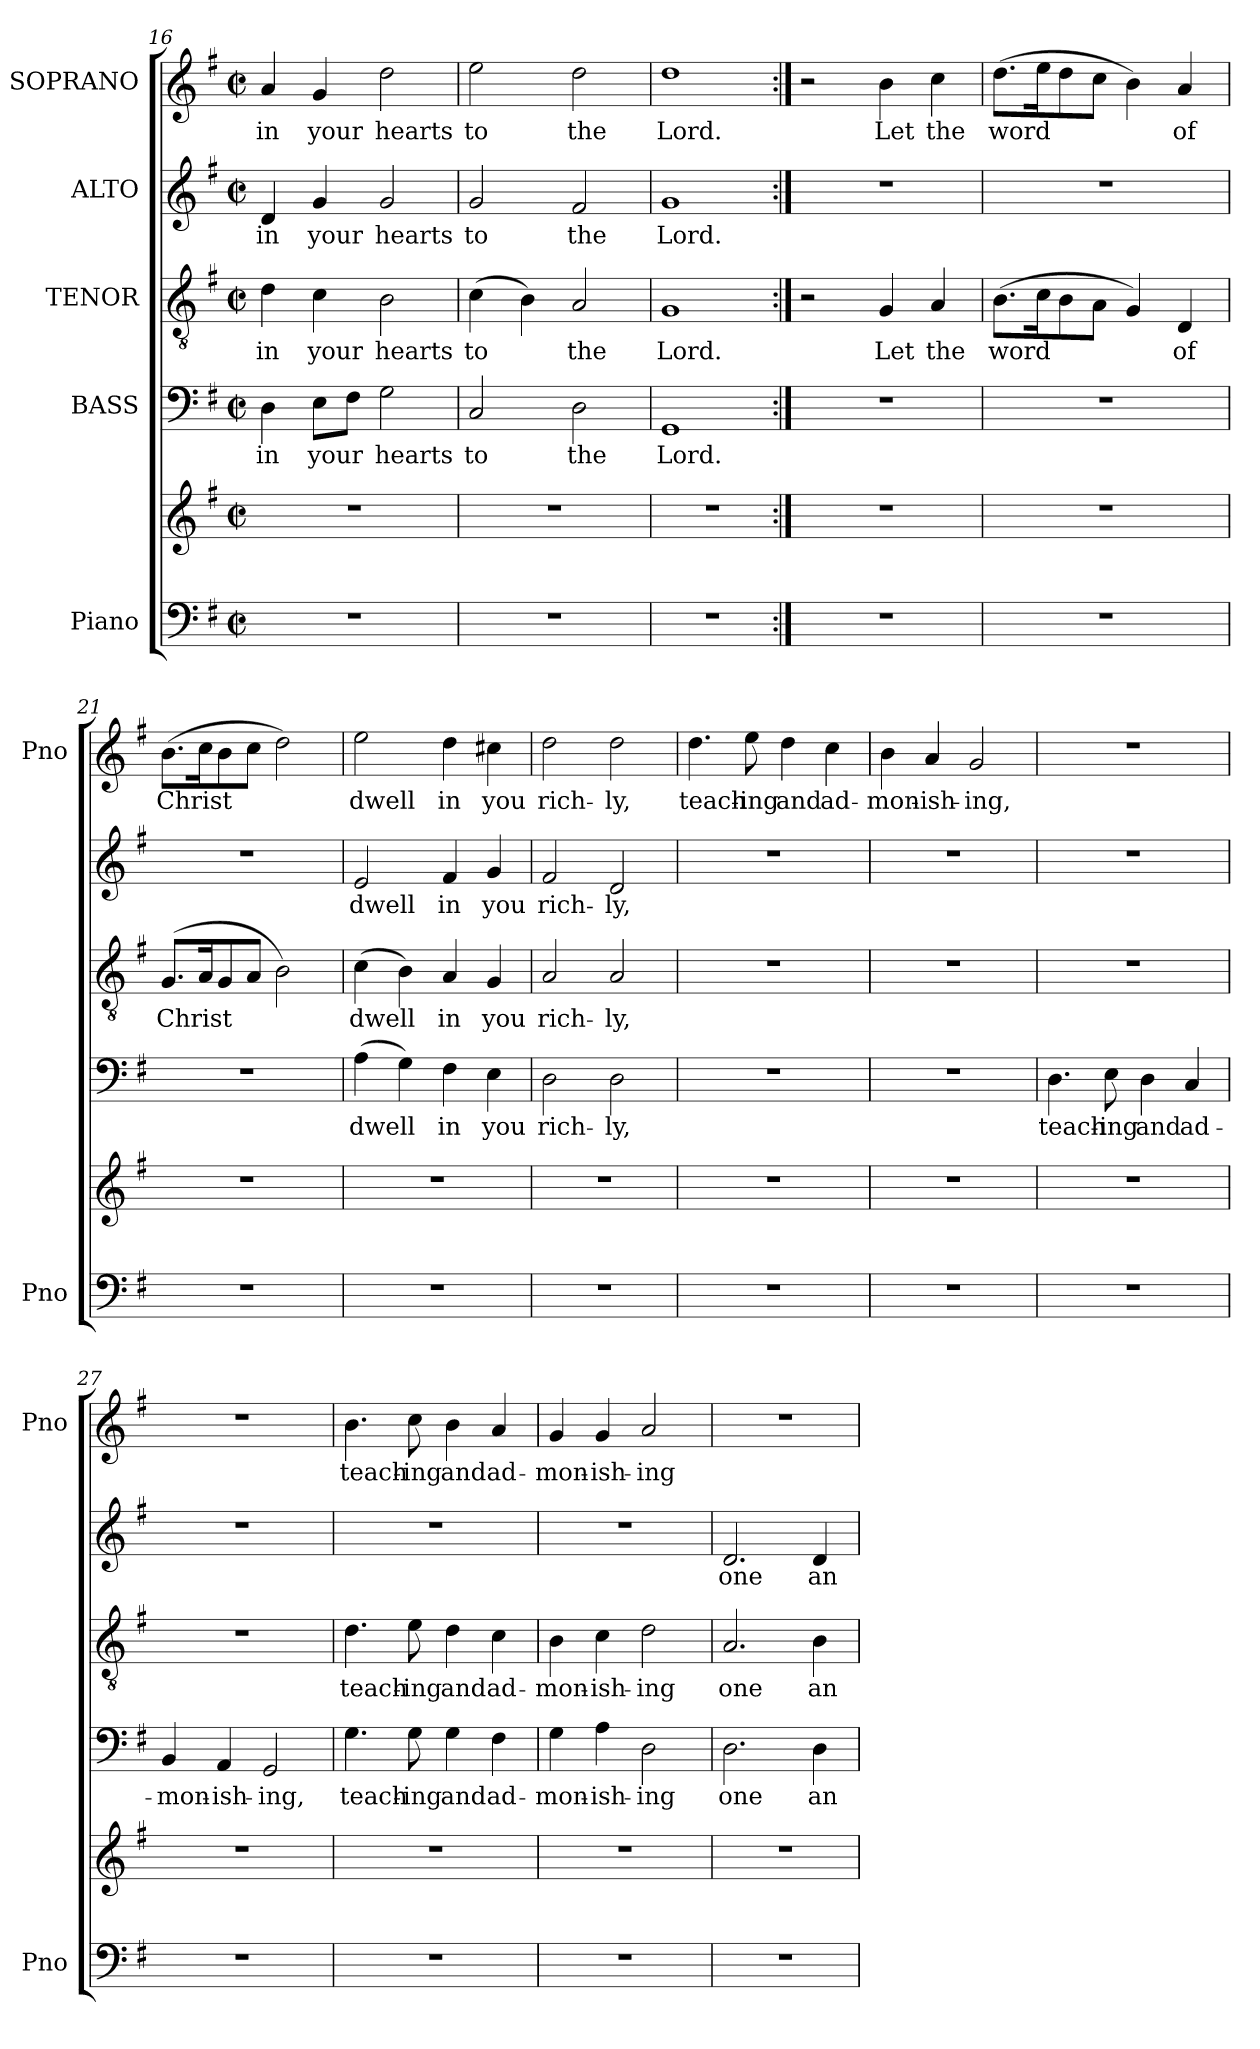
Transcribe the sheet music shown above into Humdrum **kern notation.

**kern	**kern	**kern	**text	**kern	**text	**kern	**text	**kern	**text
*part5	*part5	*part4	*part4	*part3	*part3	*part2	*part2	*part1	*part1
*staff6	*staff5	*staff4	*staff4	*staff3	*staff3	*staff2	*staff2	*staff1	*staff1
*I"Piano	*	*I"BASS	*	*I"TENOR	*	*I"ALTO	*	*I"SOPRANO	*
*I'Pno	*	*	*	*	*	*	*	*I'Pno	*
!!LO:PB:g=z
*clefF4	*clefG2	*clefF4	*	*clefGv2	*	*clefG2	*	*clefG2	*
*k[f#]	*k[f#]	*k[f#]	*	*k[f#]	*	*k[f#]	*	*k[f#]	*
*G:	*G:	*G:	*	*G:	*	*G:	*	*G:	*
*M2/2	*M2/2	*M2/2	*	*M2/2	*	*M2/2	*	*M2/2	*
*met(c|)	*met(c|)	*met(c|)	*	*met(c|)	*	*met(c|)	*	*met(c|)	*
=16	=16	=16	=16	=16	=16	=16	=16	=16	=16
1r	1r	4D\	in	4d\	in	4d/	in	4a/	in
.	.	8E\L	your	4c\	your	4g/	your	4g/	your
.	.	8F#\J	.	.	.	.	.	.	.
.	.	2G\	hearts	2B\	hearts	2g/	hearts	2dd\	hearts
=17	=17	=17	=17	=17	=17	=17	=17	=17	=17
1r	1r	2C/	to	(4c\	to	2g/	to	2ee\	to
.	.	.	.	4B\)	.	.	.	.	.
.	.	2D\	the	2A/	the	2f#/	the	2dd\	the
=18	=18	=18	=18	=18	=18	=18	=18	=18	=18
1r	1r	1GG	Lord.	1G	Lord.	1g	Lord.	1dd	Lord.
=19:|!	=19:|!	=19:|!	=19:|!	=19:|!	=19:|!	=19:|!	=19:|!	=19:|!	=19:|!
1r	1r	1r	.	2r	.	1r	.	2r	.
.	.	.	.	4G/	Let	.	.	4b\	Let
.	.	.	.	4A/	the	.	.	4cc\	the
=20	=20	=20	=20	=20	=20	=20	=20	=20	=20
1r	1r	1r	.	(8.B\L	word	1r	.	(8.dd\L	word
.	.	.	.	16c\k	.	.	.	16ee\k	.
.	.	.	.	8B\	.	.	.	8dd\	.
.	.	.	.	8A\J	.	.	.	8cc\J	.
.	.	.	.	4G/)	.	.	.	4b\)	.
.	.	.	.	4D/	of	.	.	4a/	of
!!LO:LB:g=z
=21	=21	=21	=21	=21	=21	=21	=21	=21	=21
1r	1r	1r	.	(8.G/L	Christ	1r	.	(8.b\L	Christ
.	.	.	.	16A/k	.	.	.	16cc\k	.
.	.	.	.	8G/	.	.	.	8b\	.
.	.	.	.	8A/J	.	.	.	8cc\J	.
.	.	.	.	2B\)	.	.	.	2dd\)	.
=22	=22	=22	=22	=22	=22	=22	=22	=22	=22
1r	1r	(4A\	dwell	(4c\	dwell	2e/	dwell	2ee\	dwell
.	.	4G\)	.	4B\)	.	.	.	.	.
.	.	4F#\	in	4A/	in	4f#/	in	4dd\	in
.	.	4E\	you	4G/	you	4g/	you	4cc#X\	you
=23	=23	=23	=23	=23	=23	=23	=23	=23	=23
1r	1r	2D\	rich-	2A/	rich-	2f#/	rich-	2dd\	rich-
.	.	2D\	-ly,	2A/	-ly,	2d/	-ly,	2dd\	-ly,
=24	=24	=24	=24	=24	=24	=24	=24	=24	=24
1r	1r	1r	.	1r	.	1r	.	4.dd\	teach-
.	.	.	.	.	.	.	.	8ee\	-ing
.	.	.	.	.	.	.	.	4dd\	and
.	.	.	.	.	.	.	.	4cc\	ad-
=25	=25	=25	=25	=25	=25	=25	=25	=25	=25
1r	1r	1r	.	1r	.	1r	.	4b\	-mon-
.	.	.	.	.	.	.	.	4a/	-ish-
.	.	.	.	.	.	.	.	2g/	-ing,
!!LO:LB:g=z
=26	=26	=26	=26	=26	=26	=26	=26	=26	=26
1r	1r	4.D\	teach-	1r	.	1r	.	1r	.
.	.	8E\	-ing	.	.	.	.	.	.
.	.	4D\	and	.	.	.	.	.	.
.	.	4C/	ad-	.	.	.	.	.	.
=27	=27	=27	=27	=27	=27	=27	=27	=27	=27
1r	1r	4BB/	-mon-	1r	.	1r	.	1r	.
.	.	4AA/	-ish-	.	.	.	.	.	.
.	.	2GG/	-ing,	.	.	.	.	.	.
=28	=28	=28	=28	=28	=28	=28	=28	=28	=28
1r	1r	4.G\	teach-	4.d\	teach-	1r	.	4.b\	teach-
.	.	8G\	-ing	8e\	-ing	.	.	8cc\	-ing
.	.	4G\	and	4d\	and	.	.	4b\	and
.	.	4F#\	ad-	4c\	ad-	.	.	4a/	ad-
=29	=29	=29	=29	=29	=29	=29	=29	=29	=29
1r	1r	4G\	-mon-	4B\	-mon-	1r	.	4g/	-mon-
.	.	4A\	-ish-	4c\	-ish-	.	.	4g/	-ish-
.	.	2D\	-ing	2d\	-ing	.	.	2a/	-ing
=30	=30	=30	=30	=30	=30	=30	=30	=30	=30
1r	1r	2.D\	one	2.A/	one	2.d/	one	1r	.
.	.	4D\	an-	4B\	an-	4d/	an-	.	.
=	=	=	=	=	=	=	=	=	=
*-	*-	*-	*-	*-	*-	*-	*-	*-	*-
